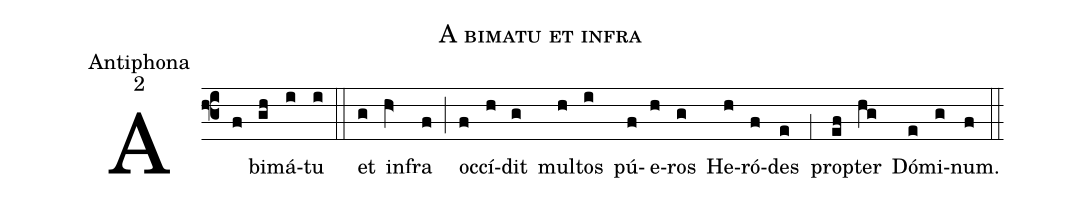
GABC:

name:A bimatu et infra;
office-part:Antiphona;
mode:2;
%%
(f3) A(f) bi(gh)má(i)tu(i) (::)
et(g) in(hV>)fra(f) (;) oc(f)cí(h)dit(g) mul(h)tos(i) pú(f)e(h)ros(g) He(h)ró(f)des(e) (,1) prop(ef)ter(hg) Dó(e)mi(g)num.(f) (::)
